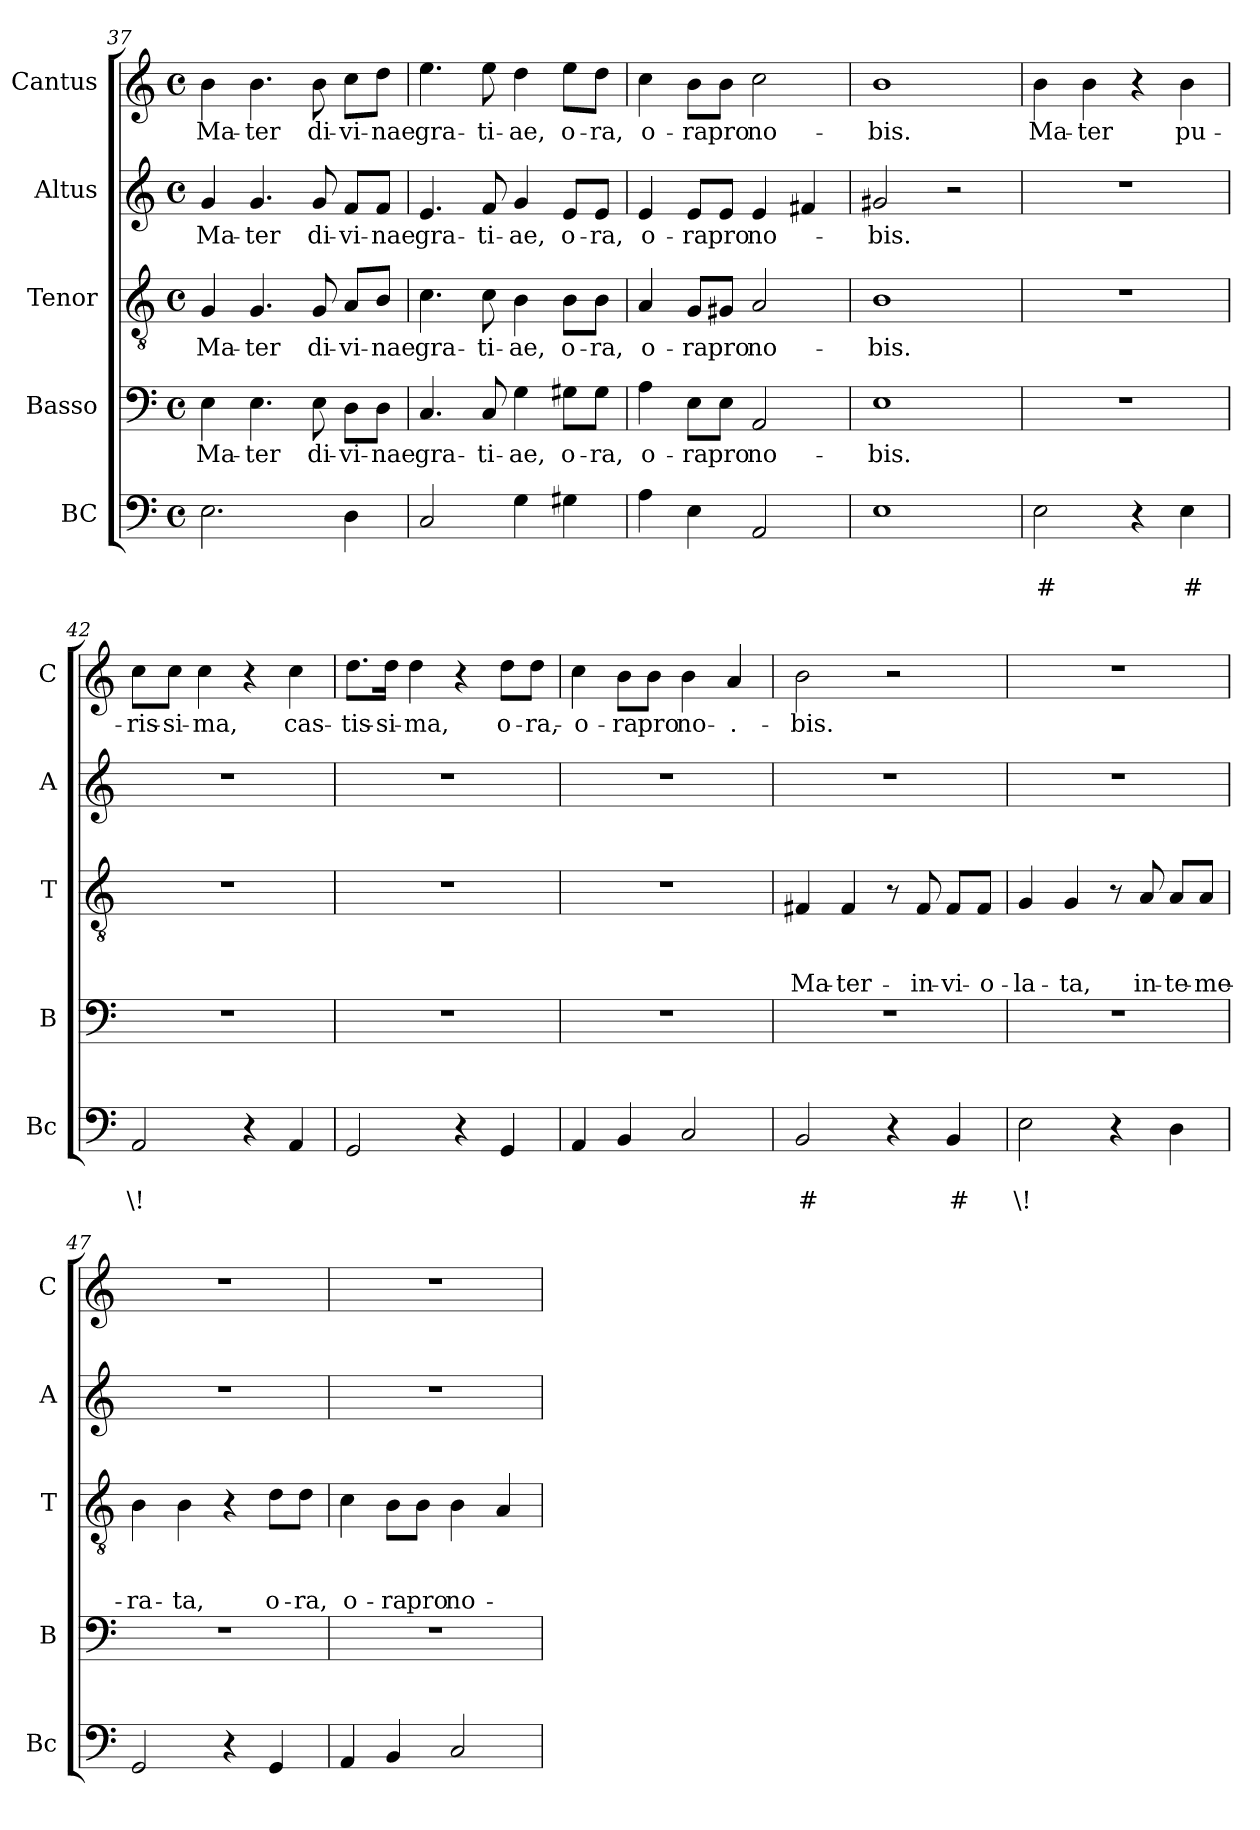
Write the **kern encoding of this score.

**kern	**text	**text	**kern	**text	**kern	**text	**text	**text	**kern	**text	**kern	**text
*part5	*part5	*part5	*part4	*part4	*part3	*part3	*part3	*part3	*part2	*part2	*part1	*part1
*staff5	*staff5	*staff5	*staff4	*staff4	*staff3	*staff3	*staff3	*staff3	*staff2	*staff2	*staff1	*staff1
*I"BC	*	*	*I"Basso	*	*I"Tenor	*	*	*	*I"Altus	*	*I"Cantus	*
*I'Bc	*	*	*I'B	*	*I'T	*	*	*	*I'A	*	*I'C	*
*clefF4	*	*	*clefF4	*	*clefGv2	*	*	*	*clefG2	*	*clefG2	*
*k[]	*	*	*k[]	*	*k[]	*	*	*	*k[]	*	*k[]	*
*C:	*	*	*C:	*	*C:	*	*	*	*C:	*	*C:	*
*M4/4	*	*	*M4/4	*	*M4/4	*	*	*	*M4/4	*	*M4/4	*
*met(c)	*	*	*met(c)	*	*met(c)	*	*	*	*met(c)	*	*met(c)	*
=37	=37	=37	=37	=37	=37	=37	=37	=37	=37	=37	=37	=37
!	!	!	!	!LO:LY:b	!	!LO:LY:b	!	!	!	!LO:LY:b	!	!LO:LY:b
2.E\	.	.	4E\	Ma-	4G/	Ma-	.	.	4g/	Ma-	4b\	Ma-
!	!	!	!	!LO:LY:b	!	!LO:LY:b	!	!	!	!LO:LY:b	!	!LO:LY:b
.	.	.	4.E\	-ter	4.G/	-ter	.	.	4.g/	-ter	4.b\	-ter
!	!	!	!	!LO:LY:b	!	!LO:LY:b	!	!	!	!LO:LY:b	!	!LO:LY:b
.	.	.	8E\	di-	8G/	di-	.	.	8g/	di-	8b\	di-
!	!	!	!	!LO:LY:b	!	!LO:LY:b	!	!	!	!LO:LY:b	!	!LO:LY:b
4D\	.	.	8D\L	-vi-	8A/L	-vi-	.	.	8f/L	-vi-	8cc\L	-vi-
!	!	!	!	!LO:LY:b	!	!LO:LY:b	!	!	!	!LO:LY:b	!	!LO:LY:b
.	.	.	8D\J	-nae	8B/J	-nae	.	.	8f/J	-nae	8dd\J	-nae
=38	=38	=38	=38	=38	=38	=38	=38	=38	=38	=38	=38	=38
!	!	!	!	!LO:LY:b	!	!LO:LY:b	!	!	!	!LO:LY:b	!	!LO:LY:b
2C/	.	.	4.C/	gra-	4.c\	gra-	.	.	4.e/	gra-	4.ee\	gra-
!	!	!	!	!LO:LY:b	!	!LO:LY:b	!	!	!	!LO:LY:b	!	!LO:LY:b
.	.	.	8C/	-ti-	8c\	-ti-	.	.	8f/	-ti-	8ee\	-ti-
!	!	!	!	!LO:LY:b	!	!LO:LY:b	!	!	!	!LO:LY:b	!	!LO:LY:b
4G\	.	.	4G\	-ae,	4B\	-ae,	.	.	4g/	-ae,	4dd\	-ae,
!	!	!	!	!LO:LY:b	!	!LO:LY:b	!	!	!	!LO:LY:b	!	!LO:LY:b
4G#X\	.	.	8G#X\L	o-	8B\L	o-	.	.	8e/L	o-	8ee\L	o-
!	!	!	!	!LO:LY:b	!	!LO:LY:b	!	!	!	!LO:LY:b	!	!LO:LY:b
.	.	.	8G#\J	-ra,	8B\J	-ra,	.	.	8e/J	-ra,	8dd\J	-ra,
=39	=39	=39	=39	=39	=39	=39	=39	=39	=39	=39	=39	=39
!	!	!	!	!LO:LY:b	!	!LO:LY:b	!	!	!	!LO:LY:b	!	!LO:LY:b
4A\	.	.	4A\	o-	4A/	o-	.	.	4e/	o-	4cc\	o-
!	!	!	!	!LO:LY:b	!	!LO:LY:b	!	!	!	!LO:LY:b	!	!LO:LY:b
4E\	.	.	8E\L	-ra	8G/L	-ra	.	.	8e/L	-ra	8b\L	-ra
!	!	!	!	!LO:LY:b	!	!LO:LY:b	!	!	!	!LO:LY:b	!	!LO:LY:b
.	.	.	8E\J	pro	8G#X/J	pro	.	.	8e/J	pro	8b\J	pro
!	!	!	!	!LO:LY:b	!	!LO:LY:b	!	!	!	!LO:LY:b	!	!LO:LY:b
2AA/	.	.	2AA/	no-	2A/	no-	.	.	4e/	no-	2cc\	no-
.	.	.	.	.	.	.	.	.	4f#X/	.	.	.
=40	=40	=40	=40	=40	=40	=40	=40	=40	=40	=40	=40	=40
!	!	!	!	!LO:LY:b	!	!LO:LY:b	!	!	!	!LO:LY:b	!	!LO:LY:b
1E	.	.	1E	-bis.	1B	-bis.	.	.	2g#X/	-bis.	1b	-bis.
.	.	.	.	.	.	.	.	.	2r	.	.	.
!!LO:LB:g=z
=41	=41	=41	=41	=41	=41	=41	=41	=41	=41	=41	=41	=41
!	!	!LO:LY:b	!	!	!	!	!	!	!	!	!	!LO:LY:b
2E\	.	#	1r	.	1r	.	.	.	1r	.	4b\	Ma-
!	!	!	!	!	!	!	!	!	!	!	!	!LO:LY:b
.	.	.	.	.	.	.	.	.	.	.	4b\	-ter
4r	.	.	.	.	.	.	.	.	.	.	4r	.
!	!	!LO:LY:b	!	!	!	!	!	!	!	!	!	!LO:LY:b
4E\	.	#	.	.	.	.	.	.	.	.	4b\	pu-
=42	=42	=42	=42	=42	=42	=42	=42	=42	=42	=42	=42	=42
!	!	!LO:LY:b	!	!	!	!	!	!	!	!	!	!LO:LY:b
2AA/	.	\!	1r	.	1r	.	.	.	1r	.	8cc\L	-ris-
!	!	!	!	!	!	!	!	!	!	!	!	!LO:LY:b
.	.	.	.	.	.	.	.	.	.	.	8cc\J	-si-
!	!	!	!	!	!	!	!	!	!	!	!	!LO:LY:b
.	.	.	.	.	.	.	.	.	.	.	4cc\	-ma,
4r	.	.	.	.	.	.	.	.	.	.	4r	.
!	!	!	!	!	!	!	!	!	!	!	!	!LO:LY:b
4AA/	.	.	.	.	.	.	.	.	.	.	4cc\	cas-
=43	=43	=43	=43	=43	=43	=43	=43	=43	=43	=43	=43	=43
!	!	!	!	!	!	!	!	!	!	!	!	!LO:LY:b
2GG/	.	.	1r	.	1r	.	.	.	1r	.	8.dd\L	-tis-
!	!	!	!	!	!	!	!	!	!	!	!	!LO:LY:b
.	.	.	.	.	.	.	.	.	.	.	16dd\Jk	-si-
!	!	!	!	!	!	!	!	!	!	!	!	!LO:LY:b
.	.	.	.	.	.	.	.	.	.	.	4dd\	-ma,
4r	.	.	.	.	.	.	.	.	.	.	4r	.
!	!	!	!	!	!	!	!	!	!	!	!	!LO:LY:b
4GG/	.	.	.	.	.	.	.	.	.	.	8dd\L	o-
!	!	!	!	!	!	!	!	!	!	!	!	!LO:LY:b
.	.	.	.	.	.	.	.	.	.	.	8dd\J	-ra,-
=44	=44	=44	=44	=44	=44	=44	=44	=44	=44	=44	=44	=44
*^	*	*	*	*	*	*	*	*	*	*	*	*
!	!	!	!	!	!	!	!	!	!	!	!	!	!LO:LY:b
4AA/	2ryy	.	.	1r	.	1r	.	.	.	1r	.	4cc\	-o-
!	!	!	!	!	!	!	!	!	!	!	!	!	!LO:LY:b
4BB/	.	.	.	.	.	.	.	.	.	.	.	8b\L	-ra
!	!	!	!	!	!	!	!	!	!	!	!	!	!LO:LY:b
.	.	.	.	.	.	.	.	.	.	.	.	8b\J	pro
!	!	!	!	!	!	!	!	!	!	!	!	!	!LO:LY:b
2C/	4ryy	.	.	.	.	.	.	.	.	.	.	4b\	no-
!	!	!	!	!	!	!	!	!	!	!	!	!	!LO:LY:b
.	4ryy	.	.	.	.	.	.	.	.	.	.	4a/	-.-
=45	=45	=45	=45	=45	=45	=45	=45	=45	=45	=45	=45	=45	=45
!	!	!	!LO:LY:b	!	!	!	!	!	!LO:LY:b	!	!	!	!LO:LY:b
*v	*v	*	*	*	*	*	*	*	*	*	*	*	*
2BB/	.	#	1r	.	4F#X/	.	.	Ma-	1r	.	2b\	-bis.
!	!	!	!	!	!	!	!	!LO:LY:b	!	!	!	!
.	.	.	.	.	4F#/	.	.	-ter-	.	.	.	.
4r	.	.	.	.	8r	.	.	.	.	.	2r	.
!	!	!	!	!	!	!	!	!LO:LY:b	!	!	!	!
.	.	.	.	.	8F#/	.	.	-in-	.	.	.	.
!	!	!LO:LY:b	!	!	!	!	!	!LO:LY:b	!	!	!	!
4BB/	.	#	.	.	8F#/L	.	.	-vi-	.	.	.	.
!	!	!	!	!	!	!	!	!LO:LY:b	!	!	!	!
.	.	.	.	.	8F#/J	.	.	-o-	.	.	.	.
=46	=46	=46	=46	=46	=46	=46	=46	=46	=46	=46	=46	=46
!	!	!LO:LY:b	!	!	!	!	!	!LO:LY:b	!	!	!	!
2E\	.	\!	1r	.	4G/	.	.	-la-	1r	.	1r	.
!	!	!	!	!	!	!	!	!LO:LY:b	!	!	!	!
.	.	.	.	.	4G/	.	.	-ta,	.	.	.	.
4r	.	.	.	.	8r	.	.	.	.	.	.	.
!	!	!	!	!	!	!	!	!LO:LY:b	!	!	!	!
.	.	.	.	.	8A/	.	.	in-	.	.	.	.
!	!	!	!	!	!	!	!	!LO:LY:b	!	!	!	!
4D\	.	.	.	.	8A/L	.	.	-te-	.	.	.	.
!	!	!	!	!	!	!	!	!LO:LY:b	!	!	!	!
.	.	.	.	.	8A/J	.	.	-me-	.	.	.	.
=47	=47	=47	=47	=47	=47	=47	=47	=47	=47	=47	=47	=47
!	!	!	!	!	!	!	!	!LO:LY:b	!	!	!	!
2GG/	.	.	1r	.	4B\	.	.	-ra-	1r	.	1r	.
!	!	!	!	!	!	!	!	!LO:LY:b	!	!	!	!
.	.	.	.	.	4B\	.	.	-ta,	.	.	.	.
4r	.	.	.	.	4r	.	.	.	.	.	.	.
!	!	!	!	!	!	!	!	!LO:LY:b	!	!	!	!
4GG/	.	.	.	.	8d\L	.	.	o-	.	.	.	.
!	!	!	!	!	!	!	!	!LO:LY:b	!	!	!	!
.	.	.	.	.	8d\J	.	.	-ra,	.	.	.	.
!!LO:PB:g=z
=48	=48	=48	=48	=48	=48	=48	=48	=48	=48	=48	=48	=48
*^	*	*	*	*	*	*	*	*	*	*	*	*
!	!	!	!	!	!	!	!	!	!LO:LY:b	!	!	!	!
4AA/	2ryy	.	.	1r	.	4c\	.	.	o-	1r	.	1r	.
!	!	!	!	!	!	!	!	!	!LO:LY:b	!	!	!	!
4BB/	.	.	.	.	.	8B\L	.	.	-ra	.	.	.	.
!	!	!	!	!	!	!	!	!	!LO:LY:b	!	!	!	!
.	.	.	.	.	.	8B\J	.	.	pro	.	.	.	.
!	!	!	!	!	!	!	!	!	!LO:LY:b	!	!	!	!
2C/	4ryy	.	.	.	.	4B\	.	.	no-	.	.	.	.
.	4ryy	.	.	.	.	4A/	.	.	.	.	.	.	.
*v	*v	*	*	*	*	*	*	*	*	*	*	*	*
=	=	=	=	=	=	=	=	=	=	=	=	=
*-	*-	*-	*-	*-	*-	*-	*-	*-	*-	*-	*-	*-
